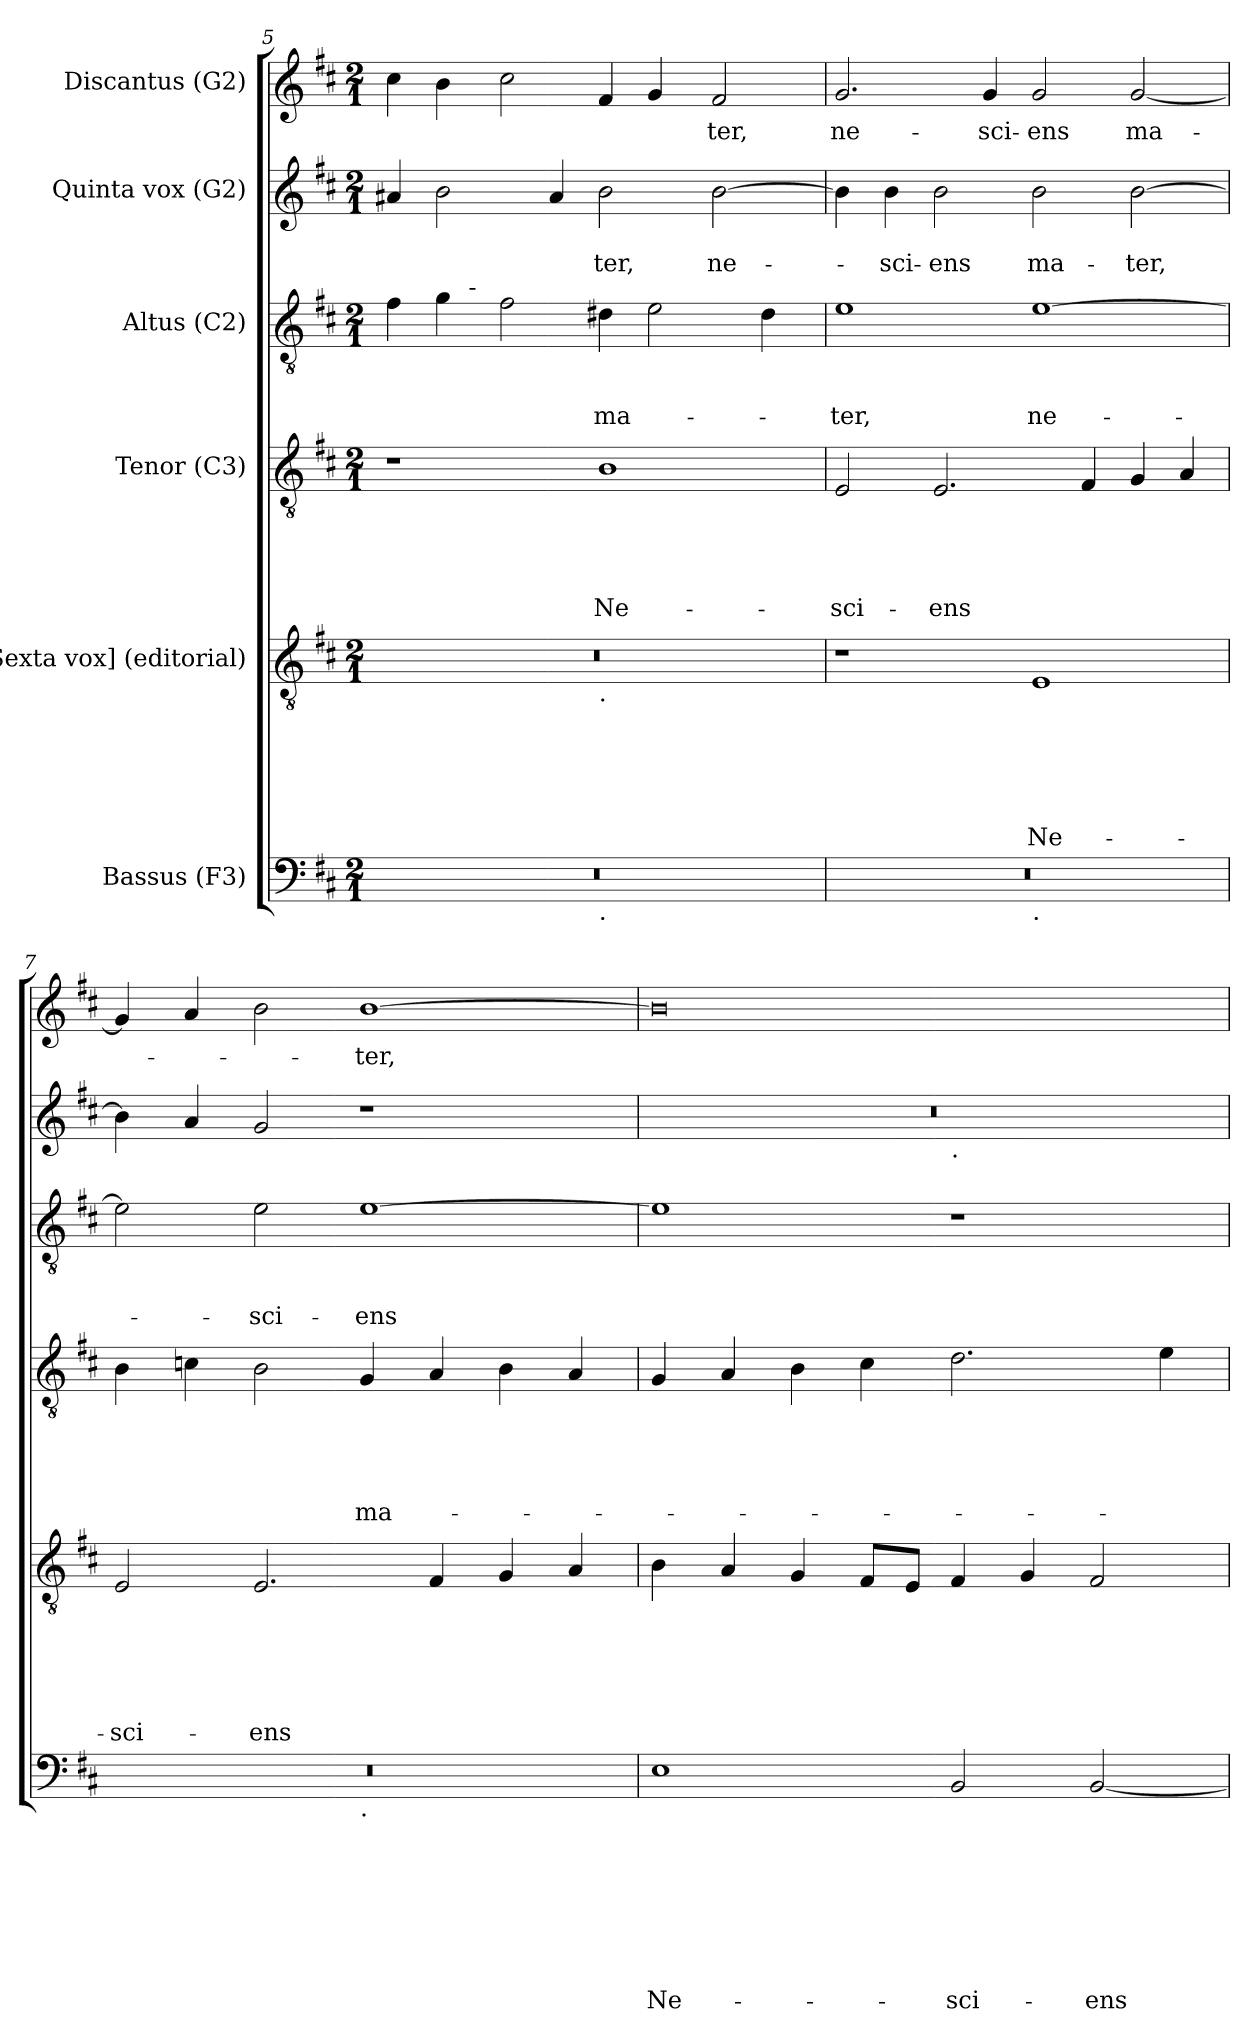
**kern	**text	**text	**text	**text	**text	**text	**text	**text	**kern	**text	**text	**text	**text	**text	**text	**kern	**text	**text	**text	**text	**text	**kern	**text	**text	**text	**kern	**text	**text	**kern	**text
*part6	*part6	*part6	*part6	*part6	*part6	*part6	*part6	*part6	*part5	*part5	*part5	*part5	*part5	*part5	*part5	*part4	*part4	*part4	*part4	*part4	*part4	*part3	*part3	*part3	*part3	*part2	*part2	*part2	*part1	*part1
*staff6	*staff6	*staff6	*staff6	*staff6	*staff6	*staff6	*staff6	*staff6	*staff5	*staff5	*staff5	*staff5	*staff5	*staff5	*staff5	*staff4	*staff4	*staff4	*staff4	*staff4	*staff4	*staff3	*staff3	*staff3	*staff3	*staff2	*staff2	*staff2	*staff1	*staff1
*I"Bassus (F3)	*	*	*	*	*	*	*	*	*I"[Sexta vox] (editorial)	*	*	*	*	*	*	*I"Tenor (C3)	*	*	*	*	*	*I"Altus (C2)	*	*	*	*I"Quinta vox (G2)	*	*	*I"Discantus (G2)	*
!!LO:LB:g=z
*clefF4	*	*	*	*	*	*	*	*	*clefGv2	*	*	*	*	*	*	*clefGv2	*	*	*	*	*	*clefGv2	*	*	*	*clefG2	*	*	*clefG2	*
*k[f#c#]	*	*	*	*	*	*	*	*	*k[f#c#]	*	*	*	*	*	*	*k[f#c#]	*	*	*	*	*	*k[f#c#]	*	*	*	*k[f#c#]	*	*	*k[f#c#]	*
*D:	*	*	*	*	*	*	*	*	*D:	*	*	*	*	*	*	*D:	*	*	*	*	*	*D:	*	*	*	*D:	*	*	*D:	*
*M2/1	*	*	*	*	*	*	*	*	*M2/1	*	*	*	*	*	*	*M2/1	*	*	*	*	*	*M2/1	*	*	*	*M2/1	*	*	*M2/1	*
=5	=5	=5	=5	=5	=5	=5	=5	=5	=5	=5	=5	=5	=5	=5	=5	=5	=5	=5	=5	=5	=5	=5	=5	=5	=5	=5	=5	=5	=5	=5
*^	*	*	*	*	*	*	*	*	*^	*	*	*	*	*	*	*	*	*	*	*	*	*^	*	*	*	*	*	*	*	*
0r	1ryy	.	.	.	.	.	.	.	.	0r	1ryy	.	.	.	.	.	.	1r	.	.	.	.	.	4f#\	4.ryy	.	.	.	4a#X/	.	.	4cc#\	.
.	.	.	.	.	.	.	.	.	.	.	.	.	.	.	.	.	.	.	.	.	.	.	.	4g\	.	.	.	.	2b\	.	.	4b\	.
!	!	!	!	!	!	!	!	!	!	!	!	!	!	!	!	!	!	!	!	!	!	!	!	!	!LO:TX:a:t=-	!	!	!	!	!	!	!	!
.	.	.	.	.	.	.	.	.	.	.	.	.	.	.	.	.	.	.	.	.	.	.	.	.	1ryy	.	.	.	.	.	.	.	.
.	.	.	.	.	.	.	.	.	.	.	.	.	.	.	.	.	.	.	.	.	.	.	.	2f#\	.	.	.	.	.	.	.	2cc#\	.
.	.	.	.	.	.	.	.	.	.	.	.	.	.	.	.	.	.	.	.	.	.	.	.	.	.	.	.	.	4a#/	.	.	.	.
!	!	!	!	!	!	!	!	!	!	!	!LO:TX:b:t=.	!	!	!	!	!	!	!	!	!	!	!	!	!	!	!	!	!	!	!	!	!	!
!	!LO:TX:b:t=.	!	!	!	!	!	!	!	!	!	!	!	!	!	!	!	!	!	!	!	!	!	!	!	!	!	!	!	!	!	!	!	!
!	!	!	!	!	!	!	!	!	!	!	!	!	!	!	!	!	!	!	!	!	!	!	!LO:LY:b	!	!	!	!	!LO:LY:b	!	!	!LO:LY:b	!	!
.	1ryy	.	.	.	.	.	.	.	.	.	1ryy	.	.	.	.	.	.	1B	.	.	.	.	Ne-	4d#X\	.	.	.	ma-	2b\	.	-ter,	4f#/	.
.	.	.	.	.	.	.	.	.	.	.	.	.	.	.	.	.	.	.	.	.	.	.	.	2e\	.	.	.	.	.	.	.	4g/	.
.	.	.	.	.	.	.	.	.	.	.	.	.	.	.	.	.	.	.	.	.	.	.	.	.	2ryy	.	.	.	.	.	.	.	.
!	!	!	!	!	!	!	!	!	!	!	!	!	!	!	!	!	!	!	!	!	!	!	!	!	!	!	!	!	!	!	!LO:LY:b	!	!LO:LY:b
.	.	.	.	.	.	.	.	.	.	.	.	.	.	.	.	.	.	.	.	.	.	.	.	.	.	.	.	.	[>2b\	.	ne-	2f#/	-ter,
.	.	.	.	.	.	.	.	.	.	.	.	.	.	.	.	.	.	.	.	.	.	.	.	4d#\	.	.	.	.	.	.	.	.	.
.	.	.	.	.	.	.	.	.	.	.	.	.	.	.	.	.	.	.	.	.	.	.	.	.	8ryy	.	.	.	.	.	.	.	.
=6	=6	=6	=6	=6	=6	=6	=6	=6	=6	=6	=6	=6	=6	=6	=6	=6	=6	=6	=6	=6	=6	=6	=6	=6	=6	=6	=6	=6	=6	=6	=6	=6	=6
!	!	!	!	!	!	!	!	!	!	!	!	!	!	!	!	!	!	!	!	!	!	!	!LO:LY:b	!	!	!	!	!LO:LY:b	!	!	!	!	!LO:LY:b
*	*	*	*	*	*	*	*	*	*	*v	*v	*	*	*	*	*	*	*	*	*	*	*	*	*v	*v	*	*	*	*	*	*	*	*
0r	1ryy	.	.	.	.	.	.	.	.	1r	.	.	.	.	.	.	2E/	.	.	.	.	-sci-	1e	.	.	-ter,	4b\]	.	.	2.g/	ne-
!	!	!	!	!	!	!	!	!	!	!	!	!	!	!	!	!	!	!	!	!	!	!	!	!	!	!	!	!	!LO:LY:b	!	!
.	.	.	.	.	.	.	.	.	.	.	.	.	.	.	.	.	.	.	.	.	.	.	.	.	.	.	4b\	.	-sci-	.	.
!	!	!	!	!	!	!	!	!	!	!	!	!	!	!	!	!	!	!	!	!	!	!LO:LY:b	!	!	!	!	!	!	!LO:LY:b:rj	!	!
.	.	.	.	.	.	.	.	.	.	.	.	.	.	.	.	.	2.E/	.	.	.	.	-ens	.	.	.	.	2b\	.	-ens	.	.
!	!	!	!	!	!	!	!	!	!	!	!	!	!	!	!	!	!	!	!	!	!	!	!	!	!	!	!	!	!	!	!LO:LY:b
.	.	.	.	.	.	.	.	.	.	.	.	.	.	.	.	.	.	.	.	.	.	.	.	.	.	.	.	.	.	4g/	-sci-
!	!LO:TX:b:t=.	!	!	!	!	!	!	!	!	!	!	!	!	!	!	!	!	!	!	!	!	!	!	!	!	!	!	!	!	!	!
!	!	!	!	!	!	!	!	!	!	!	!	!	!	!	!	!LO:LY:b	!	!	!	!	!	!	!	!	!	!LO:LY:b	!	!	!LO:LY:b	!	!LO:LY:b:rj
.	1ryy	.	.	.	.	.	.	.	.	1E	.	.	.	.	.	Ne-	.	.	.	.	.	.	[>1e	.	.	ne-	2b\	.	ma-	2g/	-ens
.	.	.	.	.	.	.	.	.	.	.	.	.	.	.	.	.	4F#/	.	.	.	.	.	.	.	.	.	.	.	.	.	.
!	!	!	!	!	!	!	!	!	!	!	!	!	!	!	!	!	!	!	!	!	!	!	!	!	!	!	!	!	!LO:LY:b	!	!LO:LY:b
.	.	.	.	.	.	.	.	.	.	.	.	.	.	.	.	.	4G/	.	.	.	.	.	.	.	.	.	[>2b\	.	-ter,	[<2g/	ma-
.	.	.	.	.	.	.	.	.	.	.	.	.	.	.	.	.	4A/	.	.	.	.	.	.	.	.	.	.	.	.	.	.
=7	=7	=7	=7	=7	=7	=7	=7	=7	=7	=7	=7	=7	=7	=7	=7	=7	=7	=7	=7	=7	=7	=7	=7	=7	=7	=7	=7	=7	=7	=7	=7
!	!	!	!	!	!	!	!	!	!	!	!	!	!	!	!	!LO:LY:b	!	!	!	!	!	!	!	!	!	!	!	!	!	!	!
0r	1ryy	.	.	.	.	.	.	.	.	2E/	.	.	.	.	.	-sci-	4B\	.	.	.	.	.	2e\]	.	.	.	4b\]	.	.	4g/]	.
.	.	.	.	.	.	.	.	.	.	.	.	.	.	.	.	.	4cn\	.	.	.	.	.	.	.	.	.	4a/	.	.	4a/	.
!	!	!	!	!	!	!	!	!	!	!	!	!	!	!	!	!LO:LY:b	!	!	!	!	!	!	!	!	!	!LO:LY:b	!	!	!	!	!
.	.	.	.	.	.	.	.	.	.	2.E/	.	.	.	.	.	-ens	2B\	.	.	.	.	.	2e\	.	.	-sci-	2g/	.	.	2b\	.
!	!LO:TX:b:t=.	!	!	!	!	!	!	!	!	!	!	!	!	!	!	!	!	!	!	!	!	!	!	!	!	!	!	!	!	!	!
!	!	!	!	!	!	!	!	!	!	!	!	!	!	!	!	!	!	!	!	!	!	!LO:LY:b	!	!	!	!LO:LY:b	!	!	!	!	!LO:LY:b
.	1ryy	.	.	.	.	.	.	.	.	.	.	.	.	.	.	.	4G/	.	.	.	.	ma-	[>1e	.	.	-ens	1r	.	.	[>1b	-ter,
.	.	.	.	.	.	.	.	.	.	4F#/	.	.	.	.	.	.	4A/	.	.	.	.	.	.	.	.	.	.	.	.	.	.
.	.	.	.	.	.	.	.	.	.	4G/	.	.	.	.	.	.	4B\	.	.	.	.	.	.	.	.	.	.	.	.	.	.
.	.	.	.	.	.	.	.	.	.	4A/	.	.	.	.	.	.	4A/	.	.	.	.	.	.	.	.	.	.	.	.	.	.
=8	=8	=8	=8	=8	=8	=8	=8	=8	=8	=8	=8	=8	=8	=8	=8	=8	=8	=8	=8	=8	=8	=8	=8	=8	=8	=8	=8	=8	=8	=8	=8
!	!	!	!	!	!	!	!	!	!LO:LY:b	!	!	!	!	!	!	!	!	!	!	!	!	!	!	!	!	!	!	!	!	!	!
*v	*v	*	*	*	*	*	*	*	*	*	*	*	*	*	*	*	*	*	*	*	*	*	*	*	*	*	*^	*	*	*	*
1E	.	.	.	.	.	.	.	Ne-	4B\	.	.	.	.	.	.	4G/	.	.	.	.	.	1e]	.	.	.	0r	1ryy	.	.	0b]	.
.	.	.	.	.	.	.	.	.	4A/	.	.	.	.	.	.	4A/	.	.	.	.	.	.	.	.	.	.	.	.	.	.	.
.	.	.	.	.	.	.	.	.	4G/	.	.	.	.	.	.	4B\	.	.	.	.	.	.	.	.	.	.	.	.	.	.	.
.	.	.	.	.	.	.	.	.	8F#/L	.	.	.	.	.	.	4c#\	.	.	.	.	.	.	.	.	.	.	.	.	.	.	.
.	.	.	.	.	.	.	.	.	8E/J	.	.	.	.	.	.	.	.	.	.	.	.	.	.	.	.	.	.	.	.	.	.
!	!	!	!	!	!	!	!	!	!	!	!	!	!	!	!	!	!	!	!	!	!	!	!	!	!	!	!LO:TX:b:t=.	!	!	!	!
!	!	!	!	!	!	!	!	!LO:LY:b	!	!	!	!	!	!	!	!	!	!	!	!	!	!	!	!	!	!	!	!	!	!	!
2BB/	.	.	.	.	.	.	.	-sci-	4F#/	.	.	.	.	.	.	2.d\	.	.	.	.	.	1r	.	.	.	.	1ryy	.	.	.	.
.	.	.	.	.	.	.	.	.	4G/	.	.	.	.	.	.	.	.	.	.	.	.	.	.	.	.	.	.	.	.	.	.
!	!	!	!	!	!	!	!	!LO:LY:b	!	!	!	!	!	!	!	!	!	!	!	!	!	!	!	!	!	!	!	!	!	!	!
[>2BB/	.	.	.	.	.	.	.	-ens	2F#/	.	.	.	.	.	.	.	.	.	.	.	.	.	.	.	.	.	.	.	.	.	.
.	.	.	.	.	.	.	.	.	.	.	.	.	.	.	.	4e\	.	.	.	.	.	.	.	.	.	.	.	.	.	.	.
*	*	*	*	*	*	*	*	*	*	*	*	*	*	*	*	*	*	*	*	*	*	*	*	*	*	*v	*v	*	*	*	*
=	=	=	=	=	=	=	=	=	=	=	=	=	=	=	=	=	=	=	=	=	=	=	=	=	=	=	=	=	=	=
*-	*-	*-	*-	*-	*-	*-	*-	*-	*-	*-	*-	*-	*-	*-	*-	*-	*-	*-	*-	*-	*-	*-	*-	*-	*-	*-	*-	*-	*-	*-
